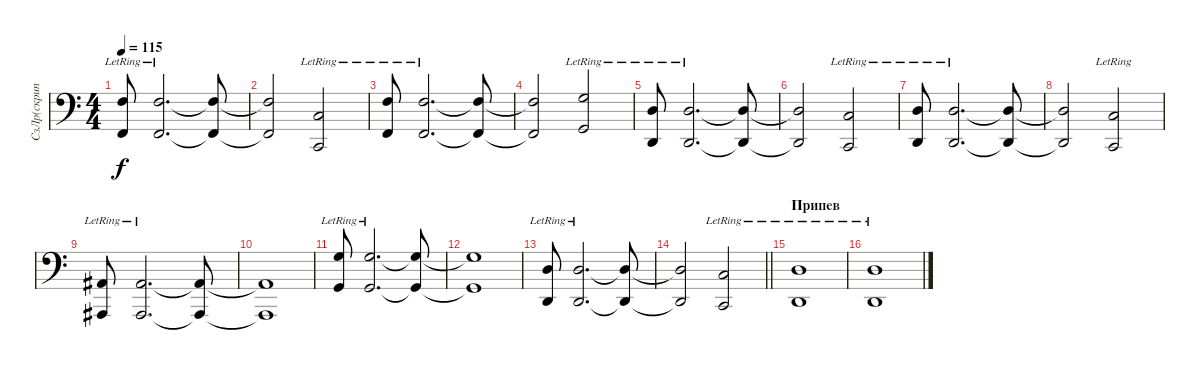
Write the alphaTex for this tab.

\track ("СзЛр(скрип)" "СзЛр(скрип") {instrument stringensemble1}
\staff {score}
\tuning (C3 C2 C1 C0) {hide}
\ts (4 4)
\tempo 115
\clef f4
\ks c
(5.1{lr} 5.2{lr}).8{dy f} (5.1{lr} 5.2{lr}).2{d} (5.1{t} 5.2{t}).8 |
(5.1{t} 5.2{t}).2 (0.1{lr} 0.2{lr}).2 |
(5.1{lr} 5.2{lr}).8 (5.1{lr} 5.2{lr}).2{d} (5.1{t} 5.2{t}).8 |
(5.1{t} 5.2{t}).2 (7.1{lr} 7.2{lr}).2 |
(2.1{lr} 2.2{lr}).8 (2.1{lr} 2.2{lr}).2{d} (2.1{t} 2.2{t}).8 |
(2.1{t} 2.2{t}).2 (0.1{lr} 0.2{lr}).2 |
(2.1{lr} 2.2{lr}).8 (2.1{lr} 2.2{lr}).2{d} (2.1{t} 2.2{t}).8 |
(2.1{t} 2.2{t}).2 (0.1{lr} 0.2{lr}).2 |
(10.2{lr} 10.3{lr}).8 (10.2{lr} 10.3{lr}).2{d} (10.2{t} 10.3{t}).8 |
(10.2{t} 10.3{t}).1 |
(7.1{lr} 7.2{lr}).8 (7.1{lr} 7.2{lr}).2{d} (7.1{t} 7.2{t}).8 |
(7.1{t} 7.2{t}).1 |
(2.1{lr} 2.2{lr}).8 (2.1{lr} 2.2{lr}).2{d} (2.1{t} 2.2{t}).8 |
\barLineRight lightlight
(2.1{t} 2.2{t}).2 (0.1{lr} 0.2{lr}).2 |
\section ("" "Припев")
(2.1{lr} 2.2{lr}).1 |
(2.1{lr} 2.2{lr}).1
